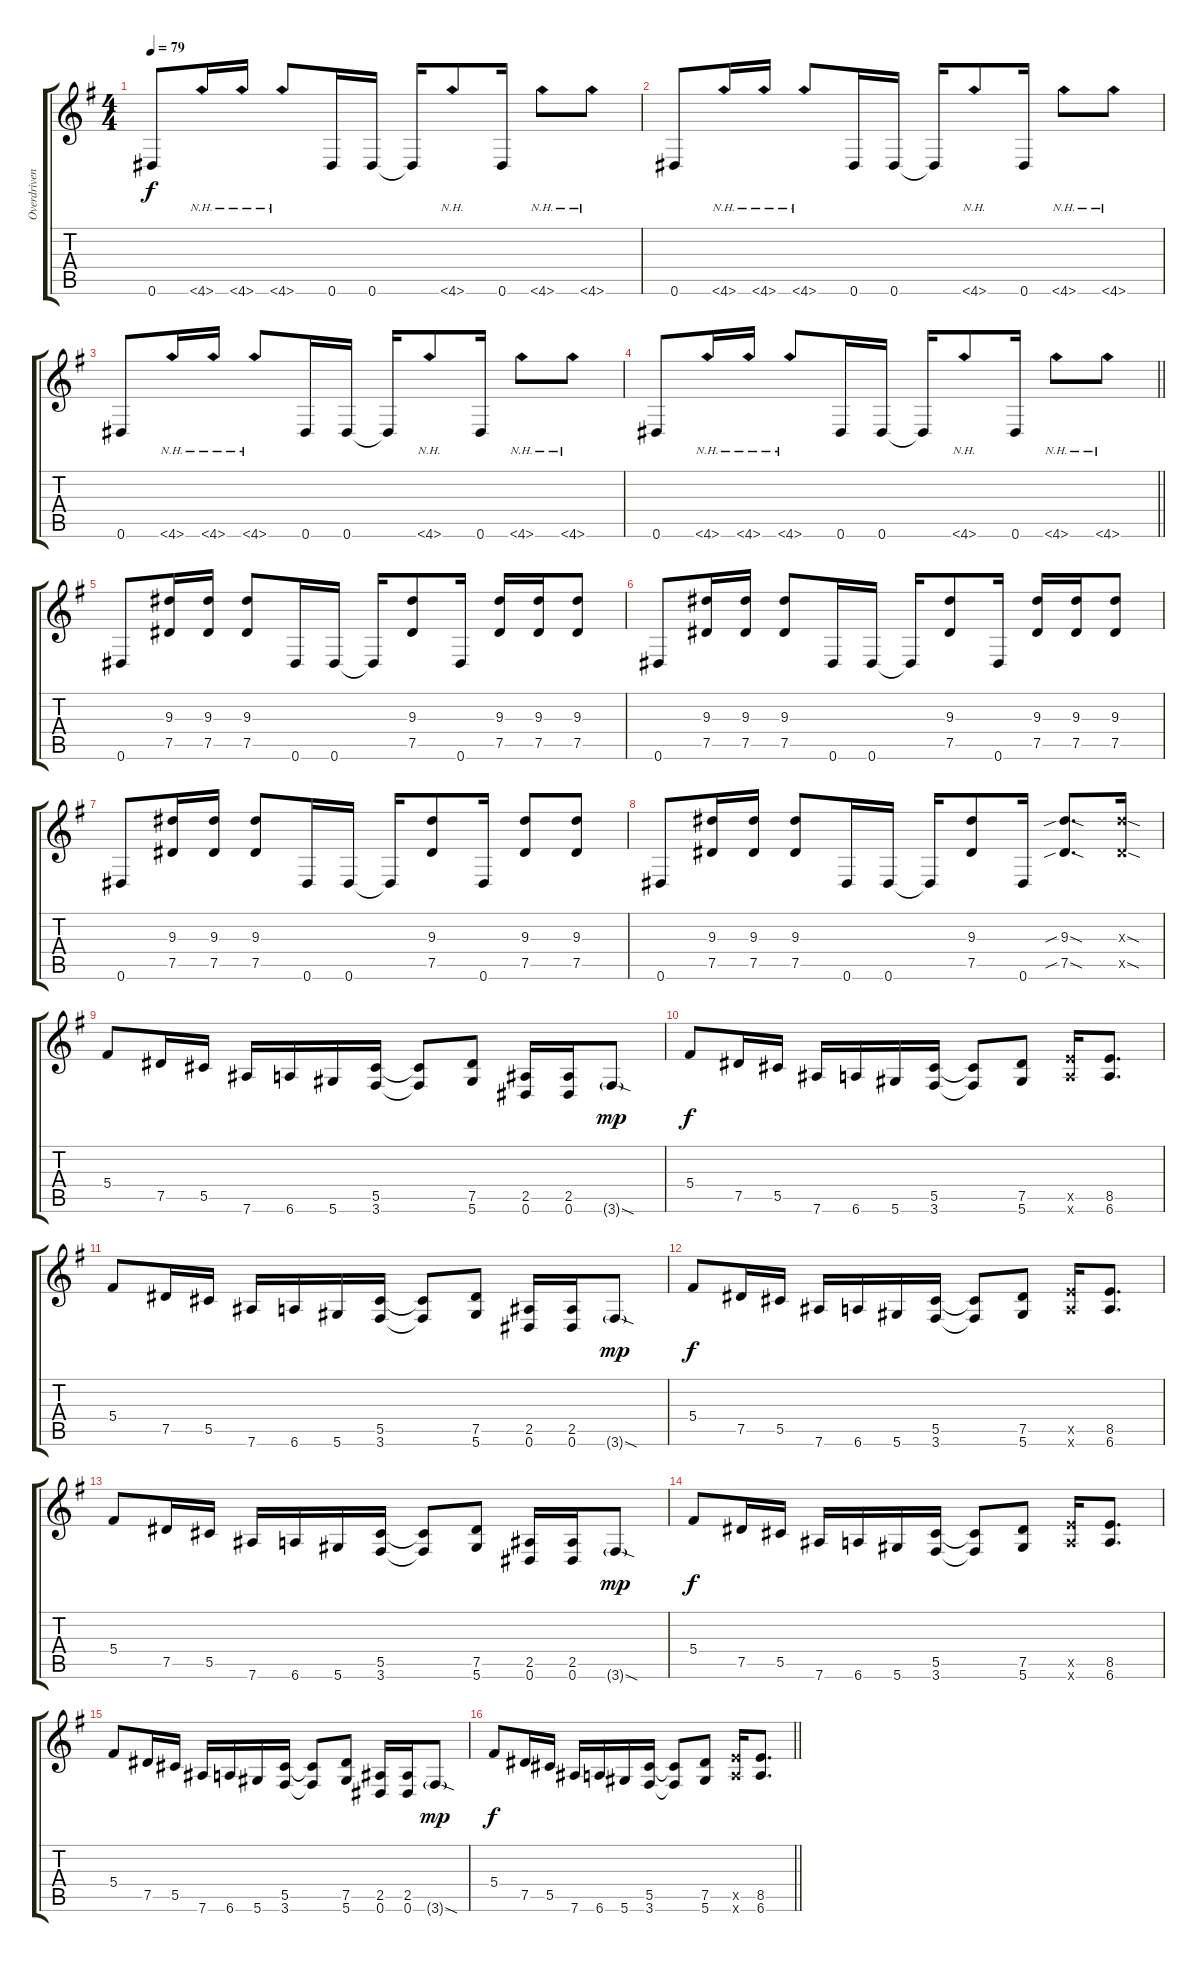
\track ("Overdriven" "Overdriven") {instrument overdrivenguitar}
\staff {score tabs}
\tuning (Eb4 Bb3 Gb3 Db3 Ab2 Eb2) {hide}
\ts (4 4)
\tempo 79
\clef g2
\ks g
0.6.8{dy f} 4.6{nh}.16 4.6{nh}.16 4.6{nh}.8 0.6.16 0.6.16 0.6{t}.16 4.6{nh}.8 0.6.16 4.6{nh}.8 4.6{nh}.8 |
0.6.8 4.6{nh}.16 4.6{nh}.16 4.6{nh}.8 0.6.16 0.6.16 0.6{t}.16 4.6{nh}.8 0.6.16 4.6{nh}.8 4.6{nh}.8 |
0.6.8 4.6{nh}.16 4.6{nh}.16 4.6{nh}.8 0.6.16 0.6.16 0.6{t}.16 4.6{nh}.8 0.6.16 4.6{nh}.8 4.6{nh}.8 |
\barLineRight lightlight
0.6.8 4.6{nh}.16 4.6{nh}.16 4.6{nh}.8 0.6.16 0.6.16 0.6{t}.16 4.6{nh}.8 0.6.16 4.6{nh}.8 4.6{nh}.8 |
\section ("" " ")
0.6.8 (9.3 7.5).16 (9.3 7.5).16 (9.3 7.5).8 0.6.16 0.6.16 0.6{t}.16 (9.3 7.5).8 0.6.16 (9.3 7.5).16 (9.3 7.5).16 (9.3 7.5).8 |
0.6.8 (9.3 7.5).16 (9.3 7.5).16 (9.3 7.5).8 0.6.16 0.6.16 0.6{t}.16 (9.3 7.5).8 0.6.16 (9.3 7.5).16 (9.3 7.5).16 (9.3 7.5).8 |
0.6.8 (9.3 7.5).16 (9.3 7.5).16 (9.3 7.5).8 0.6.16 0.6.16 0.6{t}.16 (9.3 7.5).8 0.6.16 (9.3 7.5).8 (9.3 7.5).8 |
0.6.8 (9.3 7.5).16 (9.3 7.5).16 (9.3 7.5).8 0.6.16 0.6.16 0.6{t}.16 (9.3 7.5).8 0.6.16 (9.3{sib sod} 7.5{sib sod}).8{d} (9.3{sod x} 7.5{sod x}).16 |
5.4.8 7.5.16 5.5.16 7.6.16 6.6.16 5.6.16 (5.5 3.6).16 (5.5{t} 3.6{t}).8 (7.5 5.6).8 (2.5 0.6).16 (2.5 0.6).16 3.6{sod g}.8{dy mp} |
5.4.8{dy f} 7.5.16 5.5.16 7.6.16 6.6.16 5.6.16 (5.5 3.6).16 (5.5{t} 3.6{t}).8 (7.5 5.6).8 (8.5{x} 6.6{x}).16 (8.5 6.6).8{d} |
5.4.8 7.5.16 5.5.16 7.6.16 6.6.16 5.6.16 (5.5 3.6).16 (5.5{t} 3.6{t}).8 (7.5 5.6).8 (2.5 0.6).16 (2.5 0.6).16 3.6{sod g}.8{dy mp} |
5.4.8{dy f} 7.5.16 5.5.16 7.6.16 6.6.16 5.6.16 (5.5 3.6).16 (5.5{t} 3.6{t}).8 (7.5 5.6).8 (8.5{x} 6.6{x}).16 (8.5 6.6).8{d} |
5.4.8 7.5.16 5.5.16 7.6.16 6.6.16 5.6.16 (5.5 3.6).16 (5.5{t} 3.6{t}).8 (7.5 5.6).8 (2.5 0.6).16 (2.5 0.6).16 3.6{sod g}.8{dy mp} |
5.4.8{dy f} 7.5.16 5.5.16 7.6.16 6.6.16 5.6.16 (5.5 3.6).16 (5.5{t} 3.6{t}).8 (7.5 5.6).8 (8.5{x} 6.6{x}).16 (8.5 6.6).8{d} |
5.4.8 7.5.16 5.5.16 7.6.16 6.6.16 5.6.16 (5.5 3.6).16 (5.5{t} 3.6{t}).8 (7.5 5.6).8 (2.5 0.6).16 (2.5 0.6).16 3.6{sod g}.8{dy mp} |
\barLineRight lightlight
5.4.8{dy f} 7.5.16 5.5.16 7.6.16 6.6.16 5.6.16 (5.5 3.6).16 (5.5{t} 3.6{t}).8 (7.5 5.6).8 (8.5{x} 6.6{x}).16 (8.5 6.6).8{d}
